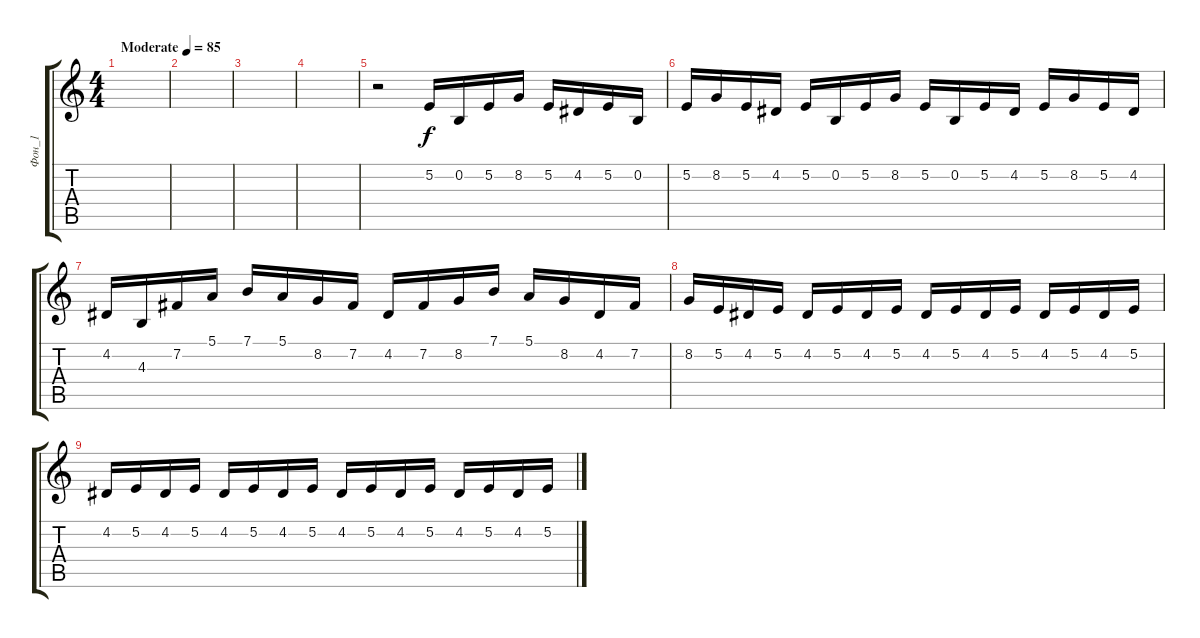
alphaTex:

\track ("Фон_1" "Фон_1") {instrument electricpiano1}
\staff {score tabs}
\tuning (E4 B3 G3 D3 A2 E2) {hide}
\ts (4 4)
\tempo (85 "Moderate")
\clef g2
\ks c
|
|
|
|
r.2 5.2.16 0.2.16 5.2.16 8.2.16 5.2.16 4.2.16 5.2.16 0.2.16 |
5.2.16 8.2.16 5.2.16 4.2.16 5.2.16 0.2.16 5.2.16 8.2.16 5.2.16 0.2.16 5.2.16 4.2.16 5.2.16 8.2.16 5.2.16 4.2.16 |
4.2.16 4.3.16 7.2.16 5.1.16 7.1.16 5.1.16 8.2.16 7.2.16 4.2.16 7.2.16 8.2.16 7.1.16 5.1.16 8.2.16 4.2.16 7.2.16 |
8.2.16 5.2.16 4.2.16 5.2.16 4.2.16 5.2.16 4.2.16 5.2.16 4.2.16 5.2.16 4.2.16 5.2.16 4.2.16 5.2.16 4.2.16 5.2.16 |
4.2.16 5.2.16 4.2.16 5.2.16 4.2.16 5.2.16 4.2.16 5.2.16 4.2.16 5.2.16 4.2.16 5.2.16 4.2.16 5.2.16 4.2.16 5.2.16
